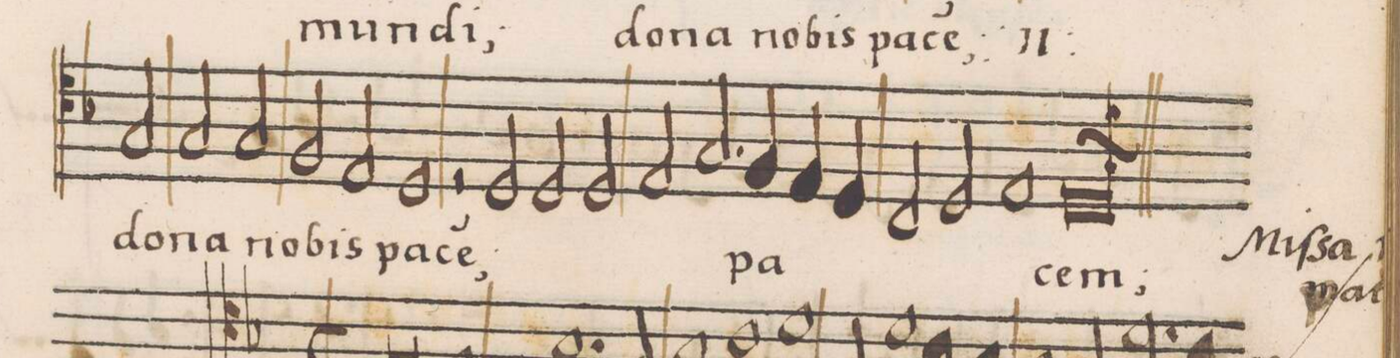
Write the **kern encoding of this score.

**kern	**text
*I"TENOR	*
*clefC4	*
*k[b-]	*
*met(C|)	*
*M2/1	*
2G/	do-
2G/	-na
2G/	no-
=123-	=123-
2F/	-bis
2E/	pa-
1D/	-ce(m);
=124-	=124-
2r	.
2D/	.
2D/	.
2D/	.
=125-	=125-
2E/	.
2.G/	pa-
4F/	.
4E/	.
4D/	.
=126-	=126-
2C/	.
2D/	.
1E/	.
=127-	=127-
0Dl/	-cem;
==	==
*-	*-
